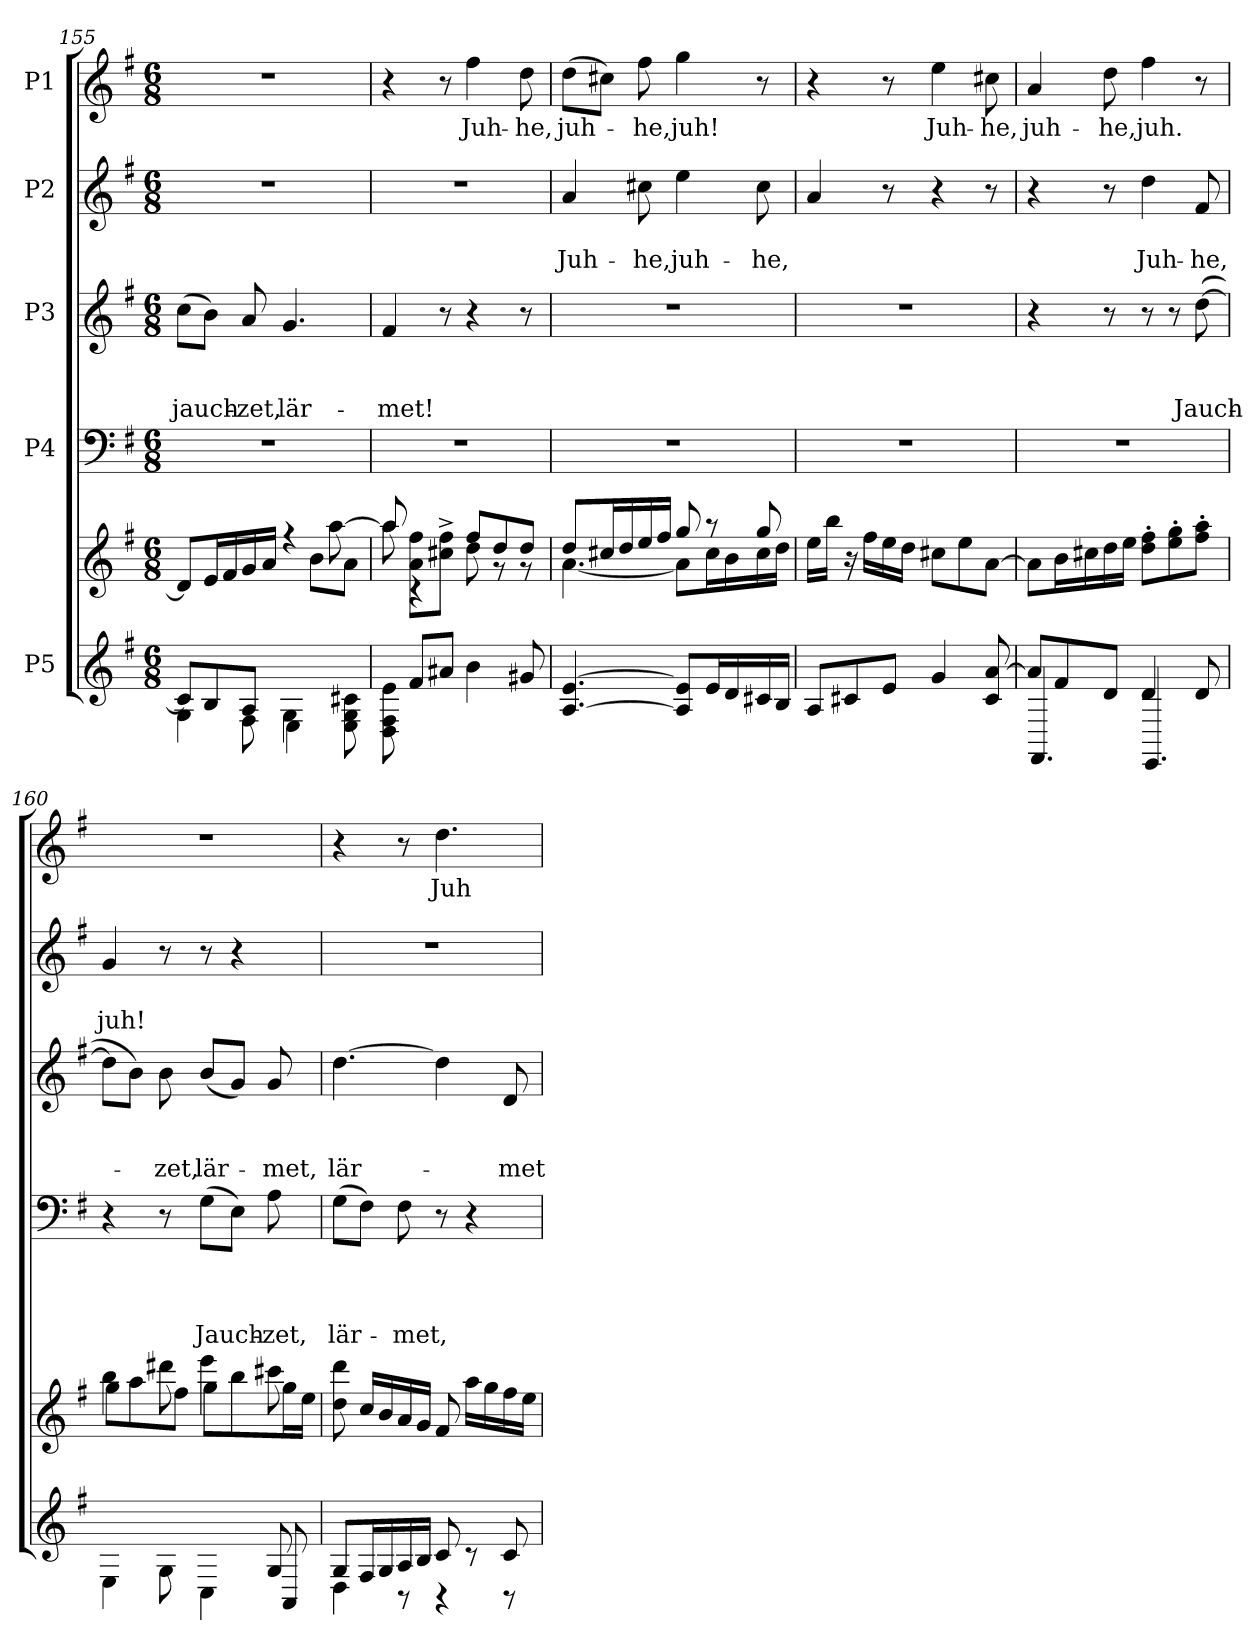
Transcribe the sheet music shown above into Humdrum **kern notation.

**kern	**kern	**kern	**text	**text	**text	**text	**kern	**text	**text	**text	**kern	**text	**text	**kern	**text
*part5	*part5	*part4	*part4	*part4	*part4	*part4	*part3	*part3	*part3	*part3	*part2	*part2	*part2	*part1	*part1
*staff6	*staff5	*staff4	*staff4	*staff4	*staff4	*staff4	*staff3	*staff3	*staff3	*staff3	*staff2	*staff2	*staff2	*staff1	*staff1
*I"P5	*	*I"P4	*	*	*	*	*I"P3	*	*	*	*I"P2	*	*	*I"P1	*
!!LO:PB:g=z
*clefG2	*clefG2	*clefF4	*	*	*	*	*clefG2	*	*	*	*clefG2	*	*	*clefG2	*
*	*	*	*	*	*	*	*ITrd7c12	*	*	*	*	*	*	*	*
*k[f#]	*k[f#]	*k[f#]	*	*	*	*	*k[f#]	*	*	*	*k[f#]	*	*	*k[f#]	*
*G:	*G:	*G:	*	*	*	*	*G:	*	*	*	*G:	*	*	*G:	*
*M6/8	*M6/8	*M6/8	*	*	*	*	*M6/8	*	*	*	*M6/8	*	*	*M6/8	*
=155	=155	=155	=155	=155	=155	=155	=155	=155	=155	=155	=155	=155	=155	=155	=155
*^	*^	*	*	*	*	*	*	*	*	*	*	*	*	*	*
*	*	*	*^	*	*	*	*	*	*	*	*	*	*	*	*	*	*
!	!	!	!	!	!LO:N:vis=1	!	!	!	!	!	!	!	!LO:LY:b	!LO:N:vis=1	!	!	!LO:N:vis=1	!
8c/L]	4G\	2.ryy	2ryy	8d/L]	2.r	.	.	.	.	(>8c\L	.	.	jauch-	2.r	.	.	2.r	.
8B/	.	.	.	16e/L	.	.	.	.	.	8B\J)	.	.	.	.	.	.	.	.
.	.	.	.	16f#/	.	.	.	.	.	.	.	.	.	.	.	.	.	.
!	!	!	!	!	!	!	!	!	!	!	!	!	!LO:LY:b	!	!	!	!	!
8A/J	8F#\	.	.	16g/	.	.	.	.	.	8A/	.	.	-zet,	.	.	.	.	.
.	.	.	.	16a/JJ	.	.	.	.	.	.	.	.	.	.	.	.	.	.
!	!	!	!	!	!	!	!	!	!	!	!	!	!LO:LY:b	!	!	!	!	!
4G\	4E\	.	.	4rff	.	.	.	.	.	4.G/	.	.	lär-	.	.	.	.	.
.	.	.	8b\L	.	.	.	.	.	.	.	.	.	.	.	.	.	.	.
8E\ 8G\ 8c#X\	8ryy	.	8a\J	[>8aa\	.	.	.	.	.	.	.	.	.	.	.	.	.	.
=156	=156	=156	=156	=156	=156	=156	=156	=156	=156	=156	=156	=156	=156	=156	=156	=156	=156	=156
!	!	!	!	!	!LO:N:vis=1	!	!	!	!	!	!	!	!LO:LY:b	!LO:N:vis=1	!	!	!	!
8D\ 8F#\ 8e\	2.ryy	2.ryy	8aa/	8aa\]	2.r	.	.	.	.	4F#/	.	.	-met!	2.r	.	.	4r	.
8f#/L	.	.	4rc	8a\ 8ff#\L	.	.	.	.	.	.	.	.	.	.	.	.	.	.
8a#X/J	.	.	.	8cc#X\^> 8ff#\^>J	.	.	.	.	.	8r	.	.	.	.	.	.	8r	.
!	!	!	!	!	!	!	!	!	!	!	!	!	!	!	!	!	!	!LO:LY:b
4b\	.	.	8ff#/L	8dd\	.	.	.	.	.	4r	.	.	.	.	.	.	4ff#\	Juh-
.	.	.	8dd/	8rg	.	.	.	.	.	.	.	.	.	.	.	.	.	.
!	!	!	!	!	!	!	!	!	!	!	!	!	!	!	!	!	!	!LO:LY:b
8g#X/	.	.	8dd/J	8rg	.	.	.	.	.	8r	.	.	.	.	.	.	8dd\	-he,
=157	=157	=157	=157	=157	=157	=157	=157	=157	=157	=157	=157	=157	=157	=157	=157	=157	=157	=157
!	!	!	!	!	!LO:N:vis=1	!	!	!	!	!LO:N:vis=1	!	!	!	!	!	!LO:LY:b	!	!LO:LY:b
[<4.A/ [>4.e/	2.ryy	2.ryy	[<4.a\	8dd/L	2.r	.	.	.	.	2.r	.	.	.	4a/	.	Juh-	(>8dd\L	juh-
.	.	.	.	16cc#X/L	.	.	.	.	.	.	.	.	.	.	.	.	8cc#X\J)	.
.	.	.	.	16dd/	.	.	.	.	.	.	.	.	.	.	.	.	.	.
!	!	!	!	!	!	!	!	!	!	!	!	!	!	!	!	!LO:LY:b	!	!LO:LY:b
.	.	.	.	16ee/	.	.	.	.	.	.	.	.	.	8cc#X\	.	-he,	8ff#\	-he,
.	.	.	.	16ff#/JJ	.	.	.	.	.	.	.	.	.	.	.	.	.	.
!	!	!	!	!	!	!	!	!	!	!	!	!	!	!	!	!LO:LY:b	!	!LO:LY:b
8A/] 8e/]L	.	.	8a\L]	8gg/	.	.	.	.	.	.	.	.	.	4ee\	.	juh-	4gg\	juh!
16e/L	.	.	16cc#i\L	8raa	.	.	.	.	.	.	.	.	.	.	.	.	.	.
16d/	.	.	16b\	.	.	.	.	.	.	.	.	.	.	.	.	.	.	.
!	!	!	!	!	!	!	!	!	!	!	!	!	!	!	!	!LO:LY:b	!	!
16c#X/	.	.	16cc#\	8gg/	.	.	.	.	.	.	.	.	.	8cc#\	.	-he,	8r	.
16B/JJ	.	.	16dd\JJ	.	.	.	.	.	.	.	.	.	.	.	.	.	.	.
=158	=158	=158	=158	=158	=158	=158	=158	=158	=158	=158	=158	=158	=158	=158	=158	=158	=158	=158
!	!	!	!	!	!LO:N:vis=1	!	!	!	!	!LO:N:vis=1	!	!	!	!	!	!	!	!
8A/L	2.ryy	2.ryy	2.ryy	16ee\LL	2.r	.	.	.	.	2.r	.	.	.	4a/	.	.	4r	.
.	.	.	.	16bb\JJ	.	.	.	.	.	.	.	.	.	.	.	.	.	.
8c#X/	.	.	.	16r	.	.	.	.	.	.	.	.	.	.	.	.	.	.
.	.	.	.	16ff#\LL	.	.	.	.	.	.	.	.	.	.	.	.	.	.
8e/J	.	.	.	16ee\	.	.	.	.	.	.	.	.	.	8r	.	.	8r	.
.	.	.	.	16dd\JJ	.	.	.	.	.	.	.	.	.	.	.	.	.	.
!	!	!	!	!	!	!	!	!	!	!	!	!	!	!	!	!	!	!LO:LY:b
4g/	.	.	.	8cc#X\L	.	.	.	.	.	.	.	.	.	4r	.	.	4ee\	Juh-
.	.	.	.	8ee\	.	.	.	.	.	.	.	.	.	.	.	.	.	.
!	!	!	!	!	!	!	!	!	!	!	!	!	!	!	!	!	!	!LO:LY:b
8c#/ [>8a/	.	.	.	[>8a\J	.	.	.	.	.	.	.	.	.	8r	.	.	8cc#X\	-he,
!!LO:LB:g=z
=159	=159	=159	=159	=159	=159	=159	=159	=159	=159	=159	=159	=159	=159	=159	=159	=159	=159	=159
!	!	!	!	!	!LO:N:vis=1	!	!	!	!	!	!	!	!	!	!	!	!	!LO:LY:b
8a/L]	4.FF#/	2.ryy	2.ryy	8a\L]	2.r	.	.	.	.	4r	.	.	.	4r	.	.	4a/	juh-
8f#/	.	.	.	16b\L	.	.	.	.	.	.	.	.	.	.	.	.	.	.
.	.	.	.	16cc#X\	.	.	.	.	.	.	.	.	.	.	.	.	.	.
!	!	!	!	!	!	!	!	!	!	!	!	!	!	!	!	!	!	!LO:LY:b
8d/J	.	.	.	16dd\	.	.	.	.	.	8r	.	.	.	8r	.	.	8dd\	-he,
.	.	.	.	16ee\JJ	.	.	.	.	.	.	.	.	.	.	.	.	.	.
!	!	!	!	!	!	!	!	!	!	!	!	!	!	!	!	!LO:LY:b	!	!LO:LY:b
4d/	4.EE/	.	.	8dd\'> 8ff#\'>L	.	.	.	.	.	8r	.	.	.	4dd\	.	Juh-	4ff#\	juh.
.	.	.	.	8ee\'> 8gg\'>	.	.	.	.	.	8r	.	.	.	.	.	.	.	.
!	!	!	!	!	!	!	!	!	!	!	!	!	!LO:LY:b	!	!	!LO:LY:b	!	!
8d/	.	.	.	8ff#\'> 8aa\'>J	.	.	.	.	.	(>[>8d\	.	.	Jauch-	8f#/	.	-he,	8r	.
=160	=160	=160	=160	=160	=160	=160	=160	=160	=160	=160	=160	=160	=160	=160	=160	=160	=160	=160
!	!	!	!	!	!	!	!	!	!	!	!	!	!	!	!	!LO:LY:b	!LO:N:vis=1	!
4E\	2ryy	2.ryy	4bb\	8gg\L	4r	.	.	.	.	8d\L]	.	.	.	4g/	.	juh!	2.r	.
.	.	.	.	8aa\	.	.	.	.	.	8B\J)	.	.	.	.	.	.	.	.
!	!	!	!	!	!	!	!	!	!	!	!	!	!LO:LY:b	!	!	!	!	!
8G\	.	.	8ddd#X\	8ff#\J	8r	.	.	.	.	8B\	.	.	-zet,	8r	.	.	.	.
!	!	!	!	!	!	!	!	!	!LO:LY:b	!	!	!	!LO:LY:b	!	!	!	!	!
4C\	.	.	4eee\	8gg\L	(>8G\L	.	.	.	Jauch-	(<8B/L	.	.	lär-	8r	.	.	.	.
.	8ryy	.	.	8bb\	8E\J)	.	.	.	.	8G/J)	.	.	.	4r	.	.	.	.
!	!	!	!	!	!	!	!	!	!LO:LY:b	!	!	!	!LO:LY:b	!	!	!	!	!
8G/	8AA/	.	8ccc#X\	16gg\L	8A\	.	.	.	-zet,	8G/	.	.	-met,	.	.	.	.	.
.	.	.	.	16ee\JJ	.	.	.	.	.	.	.	.	.	.	.	.	.	.
=161	=161	=161	=161	=161	=161	=161	=161	=161	=161	=161	=161	=161	=161	=161	=161	=161	=161	=161
!	!	!	!	!	!	!	!	!	!LO:LY:b	!	!	!	!LO:LY:b	!LO:N:vis=1	!	!	!	!
8G/L	4D\	2.ryy	2.ryy	8dd\ 8ddd\	(>8G\L	.	.	.	lär-	[>4.d\	.	.	lär-	2.r	.	.	4r	.
16F#/L	.	.	.	16cc/LL	8F#\J)	.	.	.	.	.	.	.	.	.	.	.	.	.
16G/	.	.	.	16b/	.	.	.	.	.	.	.	.	.	.	.	.	.	.
!	!	!	!	!	!	!	!	!	!LO:LY:b	!	!	!	!	!	!	!	!	!
16A/	8rBB	.	.	16a/	8F#\	.	.	.	-met,	.	.	.	.	.	.	.	8r	.
16B/JJ	.	.	.	16g/JJ	.	.	.	.	.	.	.	.	.	.	.	.	.	.
!	!	!	!	!	!	!	!	!	!	!	!	!	!	!	!	!	!	!LO:LY:b
8c/	4rBB	.	.	8f#/	8r	.	.	.	.	4d\]	.	.	.	.	.	.	4.dd\	Juh-
8rc	.	.	.	16aa\LL	4r	.	.	.	.	.	.	.	.	.	.	.	.	.
.	.	.	.	16gg\	.	.	.	.	.	.	.	.	.	.	.	.	.	.
!	!	!	!	!	!	!	!	!	!	!	!	!	!LO:LY:b	!	!	!	!	!
8c/	8rBB	.	.	16ff#\	.	.	.	.	.	8D/	.	.	-met	.	.	.	.	.
.	.	.	.	16ee\JJ	.	.	.	.	.	.	.	.	.	.	.	.	.	.
*v	*v	*	*	*	*	*	*	*	*	*	*	*	*	*	*	*	*	*
*	*v	*v	*v	*	*	*	*	*	*	*	*	*	*	*	*	*	*
=	=	=	=	=	=	=	=	=	=	=	=	=	=	=	=
*-	*-	*-	*-	*-	*-	*-	*-	*-	*-	*-	*-	*-	*-	*-	*-
